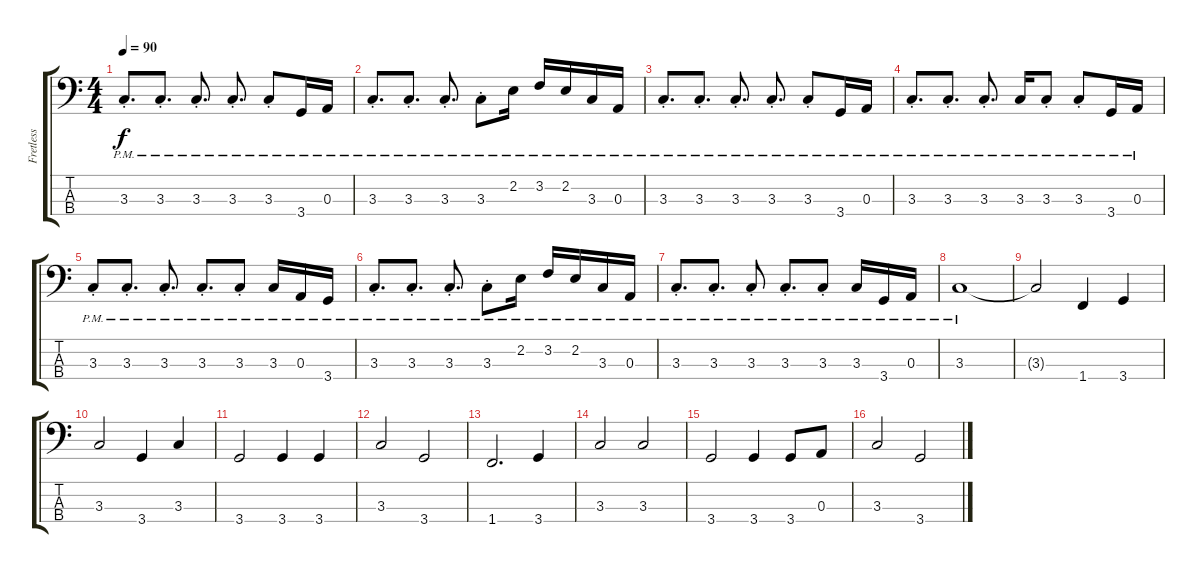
\track ("Fretless" "Fretless") {instrument electricbasspick}
\staff {score tabs}
\tuning (G2 D2 A1 E1) {hide}
\ts (4 4)
\tempo 90
\clef f4
\ks c
3.3{pm st}.8{d dy f} 3.3{pm st}.8{d} 3.3{pm st}.8{d} 3.3{pm st}.8{d} 3.3{pm st}.8 3.4{pm}.16 0.3{pm}.16 |
3.3{pm st}.8{d} 3.3{pm st}.8{d} 3.3{pm st}.8{d} 3.3{pm st}.8 2.2{pm}.16 3.2{pm}.16 2.2{pm}.16 3.3{pm}.16 0.3{pm}.16 |
3.3{pm st}.8{d} 3.3{pm st}.8{d} 3.3{pm st}.8{d} 3.3{pm st}.8{d} 3.3{pm st}.8 3.4{pm}.16 0.3{pm}.16 |
3.3{pm st}.8{d} 3.3{pm st}.8{d} 3.3{pm st}.8{d} 3.3{pm}.16 3.3{pm st}.8 3.3{pm st}.8 3.4{pm}.16 0.3{pm}.16 |
3.3{pm st}.8 3.3{pm st}.8{d} 3.3{pm st}.8{d} 3.3{pm st}.8{d} 3.3{pm st}.8 3.3{pm}.16 0.3{pm}.16 3.4{pm}.16 |
3.3{pm st}.8{d} 3.3{pm st}.8{d} 3.3{pm st}.8{d} 3.3{pm st}.8 2.2{pm}.16 3.2{pm}.16 2.2{pm}.16 3.3{pm}.16 0.3{pm}.16 |
3.3{pm st}.8{d} 3.3{pm st}.8{d} 3.3{pm st}.8 3.3{pm st}.8{d} 3.3{pm st}.8 3.3{pm}.16 3.4{pm}.16 0.3{pm}.16 |
3.3{pm}.1 |
3.3{t}.2 1.4.4 3.4.4 |
3.3.2 3.4.4 3.3.4 |
3.4.2 3.4.4 3.4.4 |
3.3.2 3.4.2 |
1.4.2{d} 3.4.4 |
3.3.2 3.3.2 |
3.4.2 3.4.4 3.4.8 0.3.8 |
3.3.2 3.4.2
